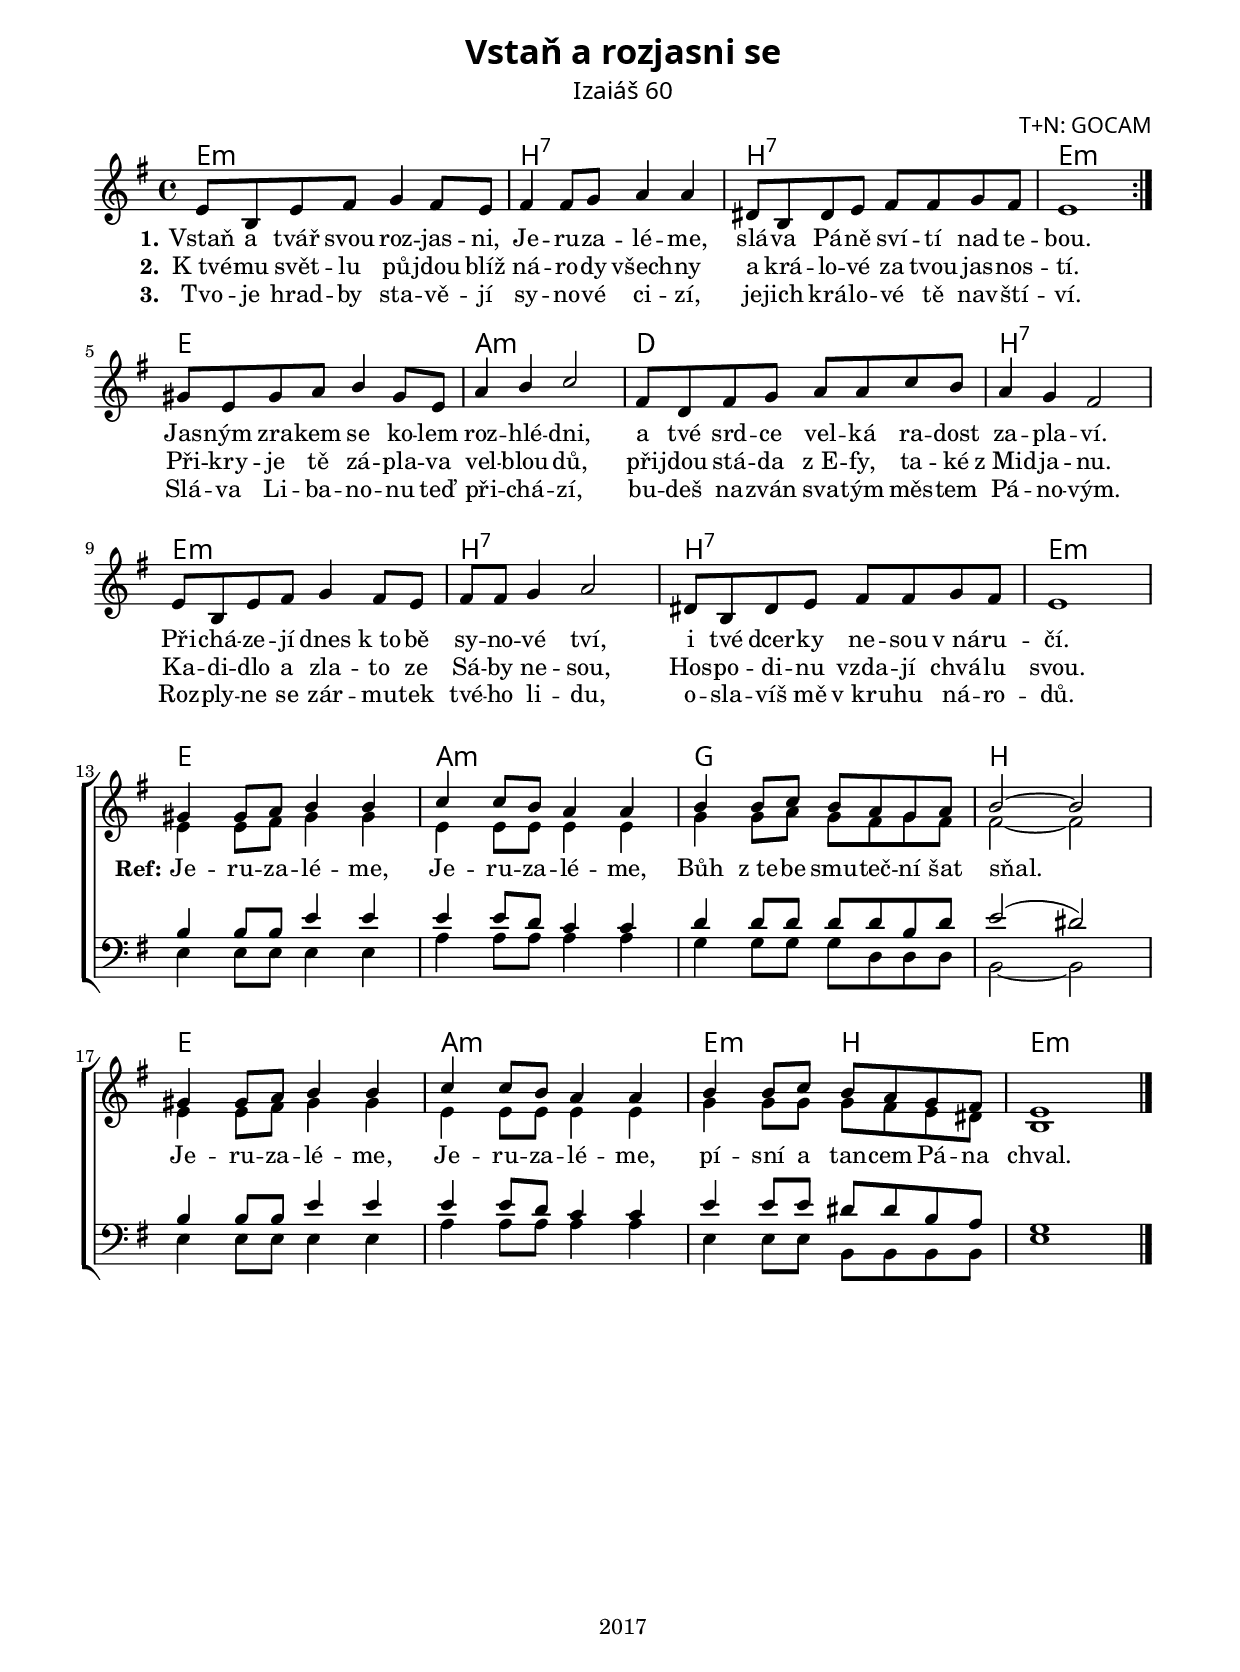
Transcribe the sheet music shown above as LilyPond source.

\version "2.16.2"

\header {
  title = \markup \override #'(font-name . "Alegreya Sans Black") "Vstaň a rozjasni se"
  subtitle = \markup \override #'(font-name . "Alegreya Sans") "Izaiáš 60"
  composer = \markup \override #'(font-name . "Alegreya Sans") "T+N: GOCAM"
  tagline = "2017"
}

#(set-global-staff-size 19)

\paper {
  system-system-spacing #'minimum-distance = #20
  
  top-margin = 1\cm
  left-margin = 1.6\cm
  right-margin = 1.5\cm
  bottom-margin = 1.5\cm
  indent = 0\cm
}

global = {
  \time 4/4
  \key e \minor
}

soprano = \relative c' {
  \global
  \repeat volta 2 {
  e8 b e fis g4 fis8 e |
  fis4 fis8 g a4 a |
  dis,8 b dis e fis fis g fis |
  e1 | \break
  }
  gis8 e gis a b4 gis8 e |
  a4 b c2 |
  fis,8 d fis g a a c b |
  a4 g fis2 |
  e8 b e fis g4 fis8 e |
  fis8 fis g4 a2 |
  dis,8 b dis e fis fis g fis |
  e1 | \break
  \overrideProperty #"Score.NonMusicalPaperColumn"
    #'line-break-system-details #'((Y-offset . 77))
  
  gis4 gis8 a b4 b |
  c4 c8 b a4 a |
  b4 b8 c b a g a |
  b2~ b | \break
  \overrideProperty #"Score.NonMusicalPaperColumn"
    #'line-break-system-details #'((Y-offset . 106))
  gis4 gis8 a b4 b |
  c4 c8 b a4 a |
  b4 b8 c b a g fis |
  e1 \bar "|."
}

alto = \relative c' {
  \global
  \repeat unfold 12 { \skip 1 }
  e4 e8 fis gis4 gis |
  e4 e8 e e4 e |
  g4 g8 a g fis g fis |
  fis2~ fis |
  e4 e8 fis gis4 gis |
  e4 e8 e e4 e |
  g4 g8 g g fis e dis |
  b1
}

tenor = \relative c' {
  \global
  \repeat unfold 12 { \skip 1 }
  b4 b8 b e4 e |
  e4 e8 d c4 c |
  d4 d8 d d d b d |
  e2( dis) |
  b4 b8 b e4 e |
  e4 e8 d c4 c |
  e4 e8 e dis dis b a |
  g1
}

bass = \relative c {
  \global
  \repeat unfold 12 { \skip 1 }
  e4 e8 e e4 e |
  a4 a8 a a4 a |
  g4 g8 g g d d d |
  b2~ b |
  e4 e8 e e4 e |
  a4 a8 a a4 a |
  e4 e8 e b b b b |
  e1
}

songChords = \chordmode {
  \override ChordName #'font-name = #"Alegreya Sans"
  \override ChordName #'font-size = #2
  \germanChords
  \repeat volta 2 {
  e1:m |
  b1:7 |
  b1:7 |
  e1:m |
  }
  e1 |
  a1:m |
  d1 |
  b1:7 |
  e1:m |
  b1:7 |
  b1:7
  e1:m |
 
  e1 |
  a1:m |
  g1 |
  b1 |
  e1 |
  a1:m |
  e2:m b2 |
  e1:m
}

verseOne = \lyricmode {
  \set stanza = "1."
  Vstaň a tvář svou roz -- jas -- ni, Je -- ru -- za -- lé -- me,
  slá -- va Pá -- ně sví -- tí nad te -- bou.
  Jas -- ným zra -- kem se ko -- lem roz -- hlé -- dni,
  a tvé srd -- ce vel -- ká ra -- dost za -- pla -- ví.
  Při -- chá -- ze -- jí dnes "k to" -- bě sy -- no -- vé tví,
  i tvé dcer -- ky ne -- sou "v ná" -- ru -- čí.
  
  \set stanza = "Ref:"
  Je -- ru -- za -- lé -- me, Je -- ru -- za -- lé -- me,
  Bůh "z te" -- be smu -- teč -- ní šat sňal.
  Je -- ru -- za -- lé -- me, Je -- ru -- za -- lé -- me,
  pí -- sní a tan -- cem Pá -- na chval.
}

verseTwo = \lyricmode {
  \set stanza = "2."
  "K tvé" -- mu svět -- lu pů -- jdou blíž ná -- ro -- dy všech -- ny
  a krá -- lo -- vé za tvou jas -- nos -- tí.
  Při -- kry -- je tě zá -- pla -- va vel -- blou -- dů,
  při -- jdou stá -- da "z E" -- fy, ta -- ké "z Mid" -- ja -- nu.
  Ka -- di -- dlo a zla -- to ze Sá -- by ne -- sou,
  Hos -- po -- di -- nu vzda -- jí chvá -- lu svou.
}

verseThree = \lyricmode {
  \set stanza = "3."
  Tvo -- je hrad -- by sta -- vě -- jí sy -- no -- vé ci -- zí,
  je -- jich krá -- lo -- vé tě nav -- ští -- ví.
  Slá -- va Li -- ba -- no -- nu teď při -- chá -- zí,
  bu -- deš na -- zván sva -- tým měs -- tem Pá -- no -- vým.
  Roz -- ply -- ne se zár -- mu -- tek tvé -- ho li -- du,
  o -- sla -- víš mě "v kru" -- hu ná -- ro -- dů.
}


\score {
  \new ChoirStaff <<
    \new ChordNames \songChords
    \new Staff \with {
      midiInstrument = "piano"
    } <<
      \override Staff.VerticalAxisGroup #'remove-first = ##t
      \new Voice = "soprano" { \voiceOne \soprano }
      \new Voice = "alto" { \voiceTwo \alto }
    >>
    \new Lyrics \with {
      %\override VerticalAxisGroup #'staff-affinity = #CENTER
    } \lyricsto "soprano" \verseOne
    \new Lyrics \with {
      %\override VerticalAxisGroup #'staff-affinity = #CENTER
    } \lyricsto "soprano" \verseTwo
    \new Lyrics \with {
      %\override VerticalAxisGroup #'staff-affinity = #CENTER
    } \lyricsto "soprano" \verseThree
    \new Staff \with {
      midiInstrument = "piano"
    } <<
      \override Staff.VerticalAxisGroup #'remove-first = ##t
      \clef bass
      \new Voice = "tenor" { \voiceOne \tenor }
      \new Voice = "bass" { \voiceTwo \bass }
    >>
  >>
  \layout { \context { \Staff \RemoveEmptyStaves } }
  \midi { }
}
